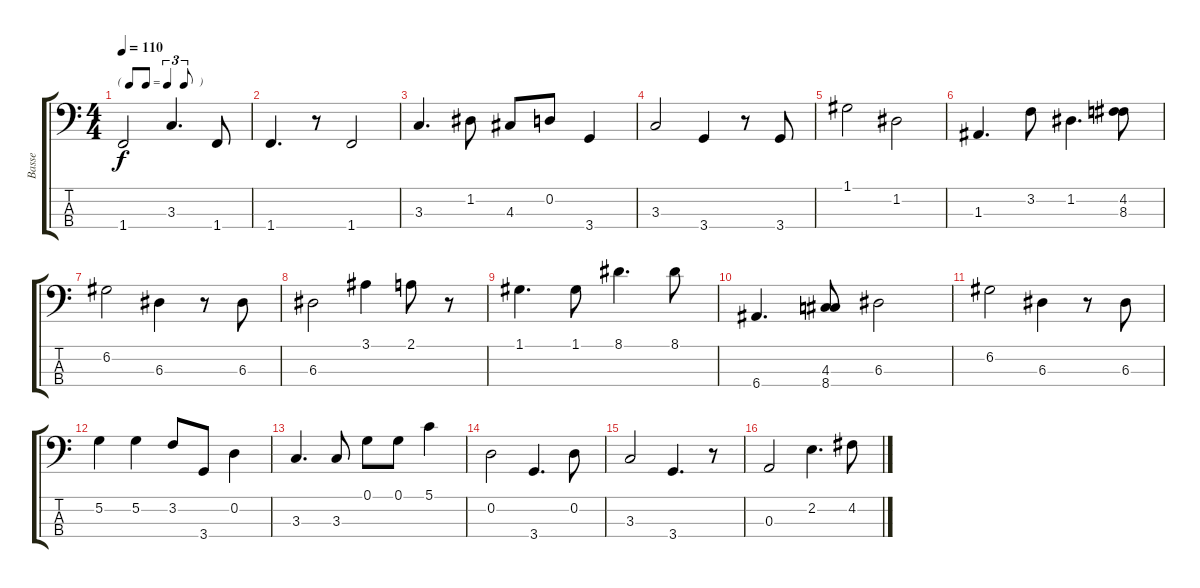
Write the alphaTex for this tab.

\track ("Basse" "Basse") {instrument acousticbass}
\staff {score tabs}
\tuning (G2 D2 A1 E1) {hide}
\ts (4 4)
\tf triplet8th
\tempo 110
\clef f4
\ks c
1.4.2{dy f} 3.3.4{d} 1.4.8 |
1.4.4{d} r.8 1.4.2 |
3.3.4{d} 1.2.8 4.3.8 0.2.8 3.4.4 |
3.3.2 3.4.4 r.8 3.4.8 |
1.1.2 1.2.2 |
1.3.4{d} 3.2.8 1.2.4{d} (4.2 8.3).8 |
6.2.2 6.3.4 r.8 6.3.8 |
6.3.2 3.1.4 2.1.8 r.8 |
1.1.4{d} 1.1.8 8.1.4{d} 8.1.8 |
6.4.4{d} (4.3 8.4).8 6.3.2 |
6.2.2 6.3.4 r.8 6.3.8 |
5.2.4 5.2.4 3.2.8 3.4.8 0.2.4 |
3.3.4{d} 3.3.8 0.1.8 0.1.8 5.1.4 |
0.2.2 3.4.4{d} 0.2.8 |
3.3.2 3.4.4{d} r.8 |
0.3.2 2.2.4{d} 4.2.8
